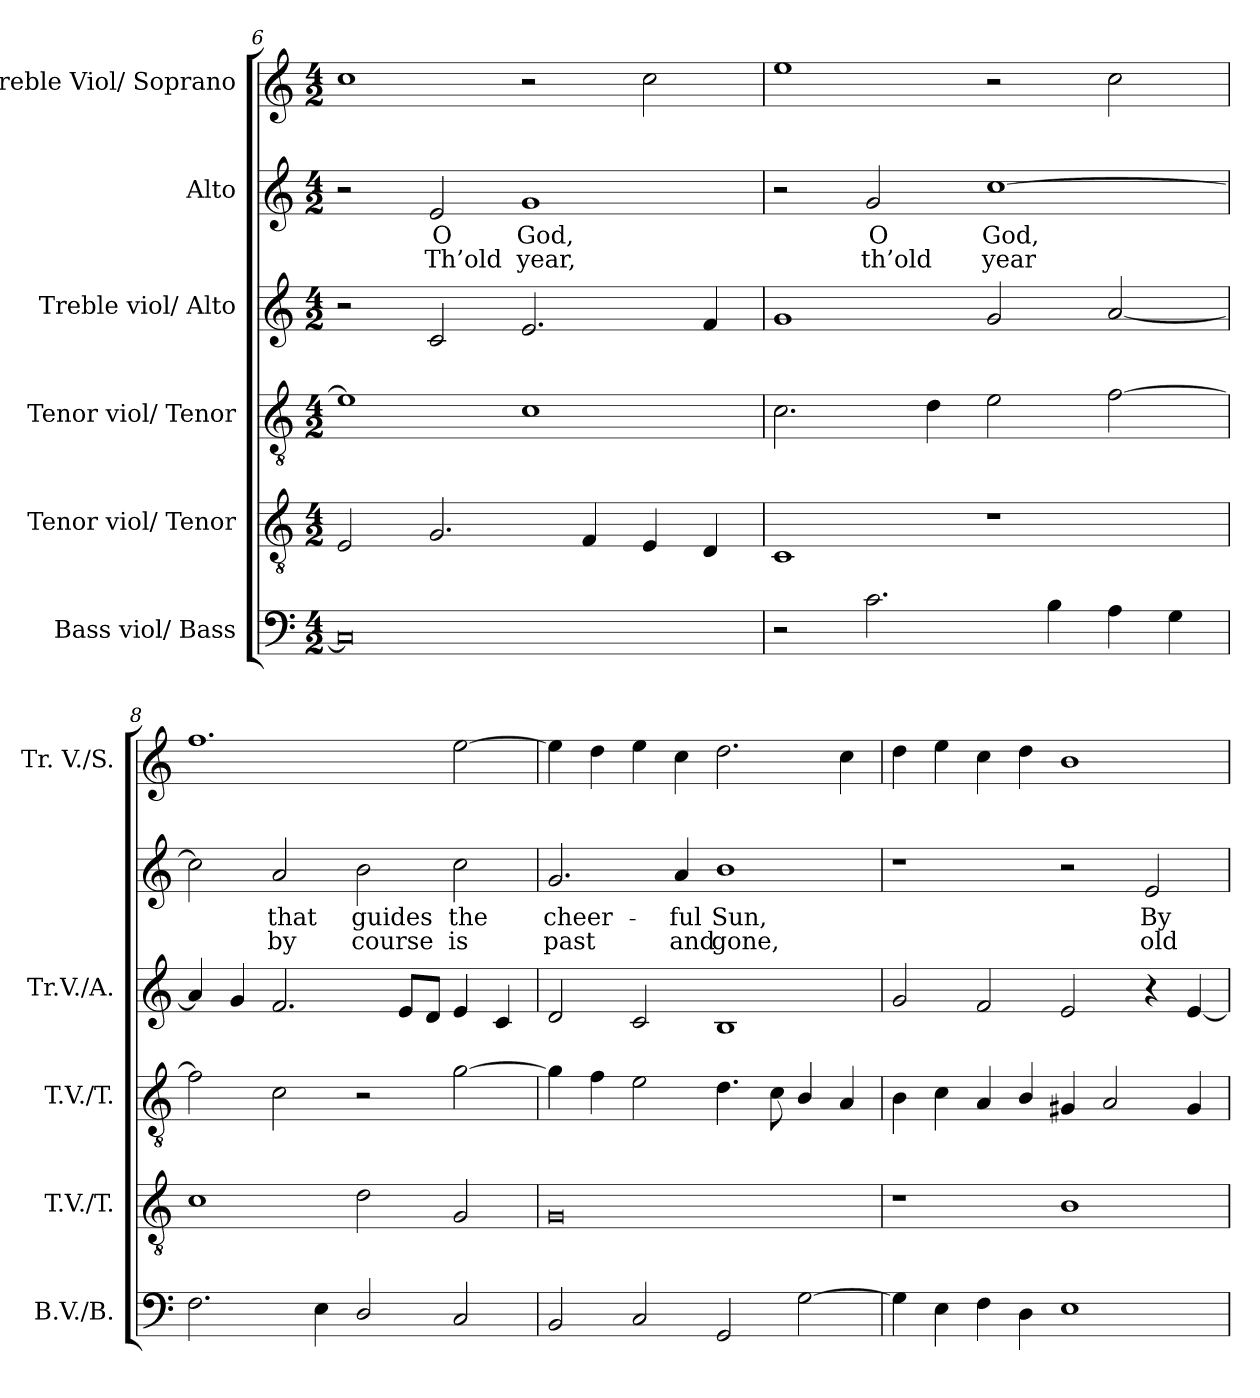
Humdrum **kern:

**kern	**kern	**kern	**kern	**kern	**text	**text	**kern
*part6	*part5	*part4	*part3	*part2	*part2	*part2	*part1
*staff6	*staff5	*staff4	*staff3	*staff2	*staff2	*staff2	*staff1
*I"Bass viol/ Bass	*I"Tenor viol/ Tenor	*I"Tenor viol/ Tenor	*I"Treble viol/ Alto	*I"Alto	*	*	*I"Treble Viol/ Soprano
*I'B.V./B.	*I'T.V./T.	*I'T.V./T.	*I'Tr.V./A.	*	*	*	*I'Tr. V./S.
*clefF4	*clefGv2	*clefGv2	*clefG2	*clefG2	*	*	*clefG2
*	*ITrd7c12	*ITrd7c12	*	*	*	*	*
*k[]	*k[]	*k[]	*k[]	*k[]	*	*	*k[]
*M4/2	*M4/2	*M4/2	*M4/2	*M4/2	*	*	*M4/2
=6	=6	=6	=6	=6	=6	=6	=6
0C]	2EE/	1E]	2r	2r	.	.	1cc
!	!	!	!	!	!LO:LY:b	!LO:LY:b	!
.	2.GG/	.	2c/	2e/	O	Th’old	.
!	!	!	!	!	!LO:LY:b	!LO:LY:b	!
.	.	1C	2.e/	1g	God,	year,	2r
.	4FF/	.	.	.	.	.	.
.	4EE/	.	.	.	.	.	2cc\
.	4DD/	.	4f/	.	.	.	.
!!LO:LB:g=z
=7	=7	=7	=7	=7	=7	=7	=7
2r	1CC	2.C\	1g	2r	.	.	1ee
!	!	!	!	!	!LO:LY:b	!LO:LY:b	!
2.c\	.	.	.	2g/	O	th’old	.
.	.	4D\	.	.	.	.	.
!	!	!	!	!	!LO:LY:b	!LO:LY:b	!
.	1r	2E\	2g/	[1cc	God,	year	2r
4B\	.	.	.	.	.	.	.
4A\	.	[2F\	[2a/	.	.	.	2cc\
4G\	.	.	.	.	.	.	.
=8	=8	=8	=8	=8	=8	=8	=8
2.F\	1C	2F\]	4a/]	2cc\]	.	.	1.ff
.	.	.	4g/	.	.	.	.
!	!	!	!	!	!LO:LY:b	!LO:LY:b	!
.	.	2C\	2.f/	2a/	that	by	.
4E\	.	.	.	.	.	.	.
!	!	!	!	!	!LO:LY:b	!LO:LY:b	!
2D/	2D\	2r	.	2b\	guides	course	.
.	.	.	8e/L	.	.	.	.
.	.	.	8d/J	.	.	.	.
!	!	!	!	!	!LO:LY:b	!LO:LY:b	!
2C/	2GG/	[2G\	4e/	2cc\	the	is	[2ee\
.	.	.	4c/	.	.	.	.
=9	=9	=9	=9	=9	=9	=9	=9
!	!	!	!	!	!LO:LY:b	!LO:LY:b	!
2BB/	0GG	4G\]	2d/	2.g/	cheer-	past	4ee\]
.	.	4F\	.	.	.	.	4dd\
2C/	.	2E\	2c/	.	.	.	4ee\
!	!	!	!	!	!LO:LY:b	!LO:LY:b	!
.	.	.	.	4a/	-ful	and	4cc\
!	!	!	!	!	!LO:LY:b	!LO:LY:b	!
2GG/	.	4.D\	1B	1b	Sun,	gone,	2.dd\
.	.	8C\	.	.	.	.	.
[2G\	.	4BB/	.	.	.	.	.
.	.	4AA/	.	.	.	.	4cc\
=10	=10	=10	=10	=10	=10	=10	=10
4G\]	1r	4BB\	2g/	1r	.	.	4dd\
4E\	.	4C\	.	.	.	.	4ee\
4F\	.	4AA/	2f/	.	.	.	4cc\
4D\	.	4BB/	.	.	.	.	4dd\
1E	1BB	4GG#X/	2e/	2r	.	.	1b
.	.	2AA/	.	.	.	.	.
!	!	!	!	!	!LO:LY:b	!LO:LY:b	!
.	.	.	4r	2e/	By	old	.
.	.	4GG#/	[4e/	.	.	.	.
=	=	=	=	=	=	=	=
*-	*-	*-	*-	*-	*-	*-	*-
